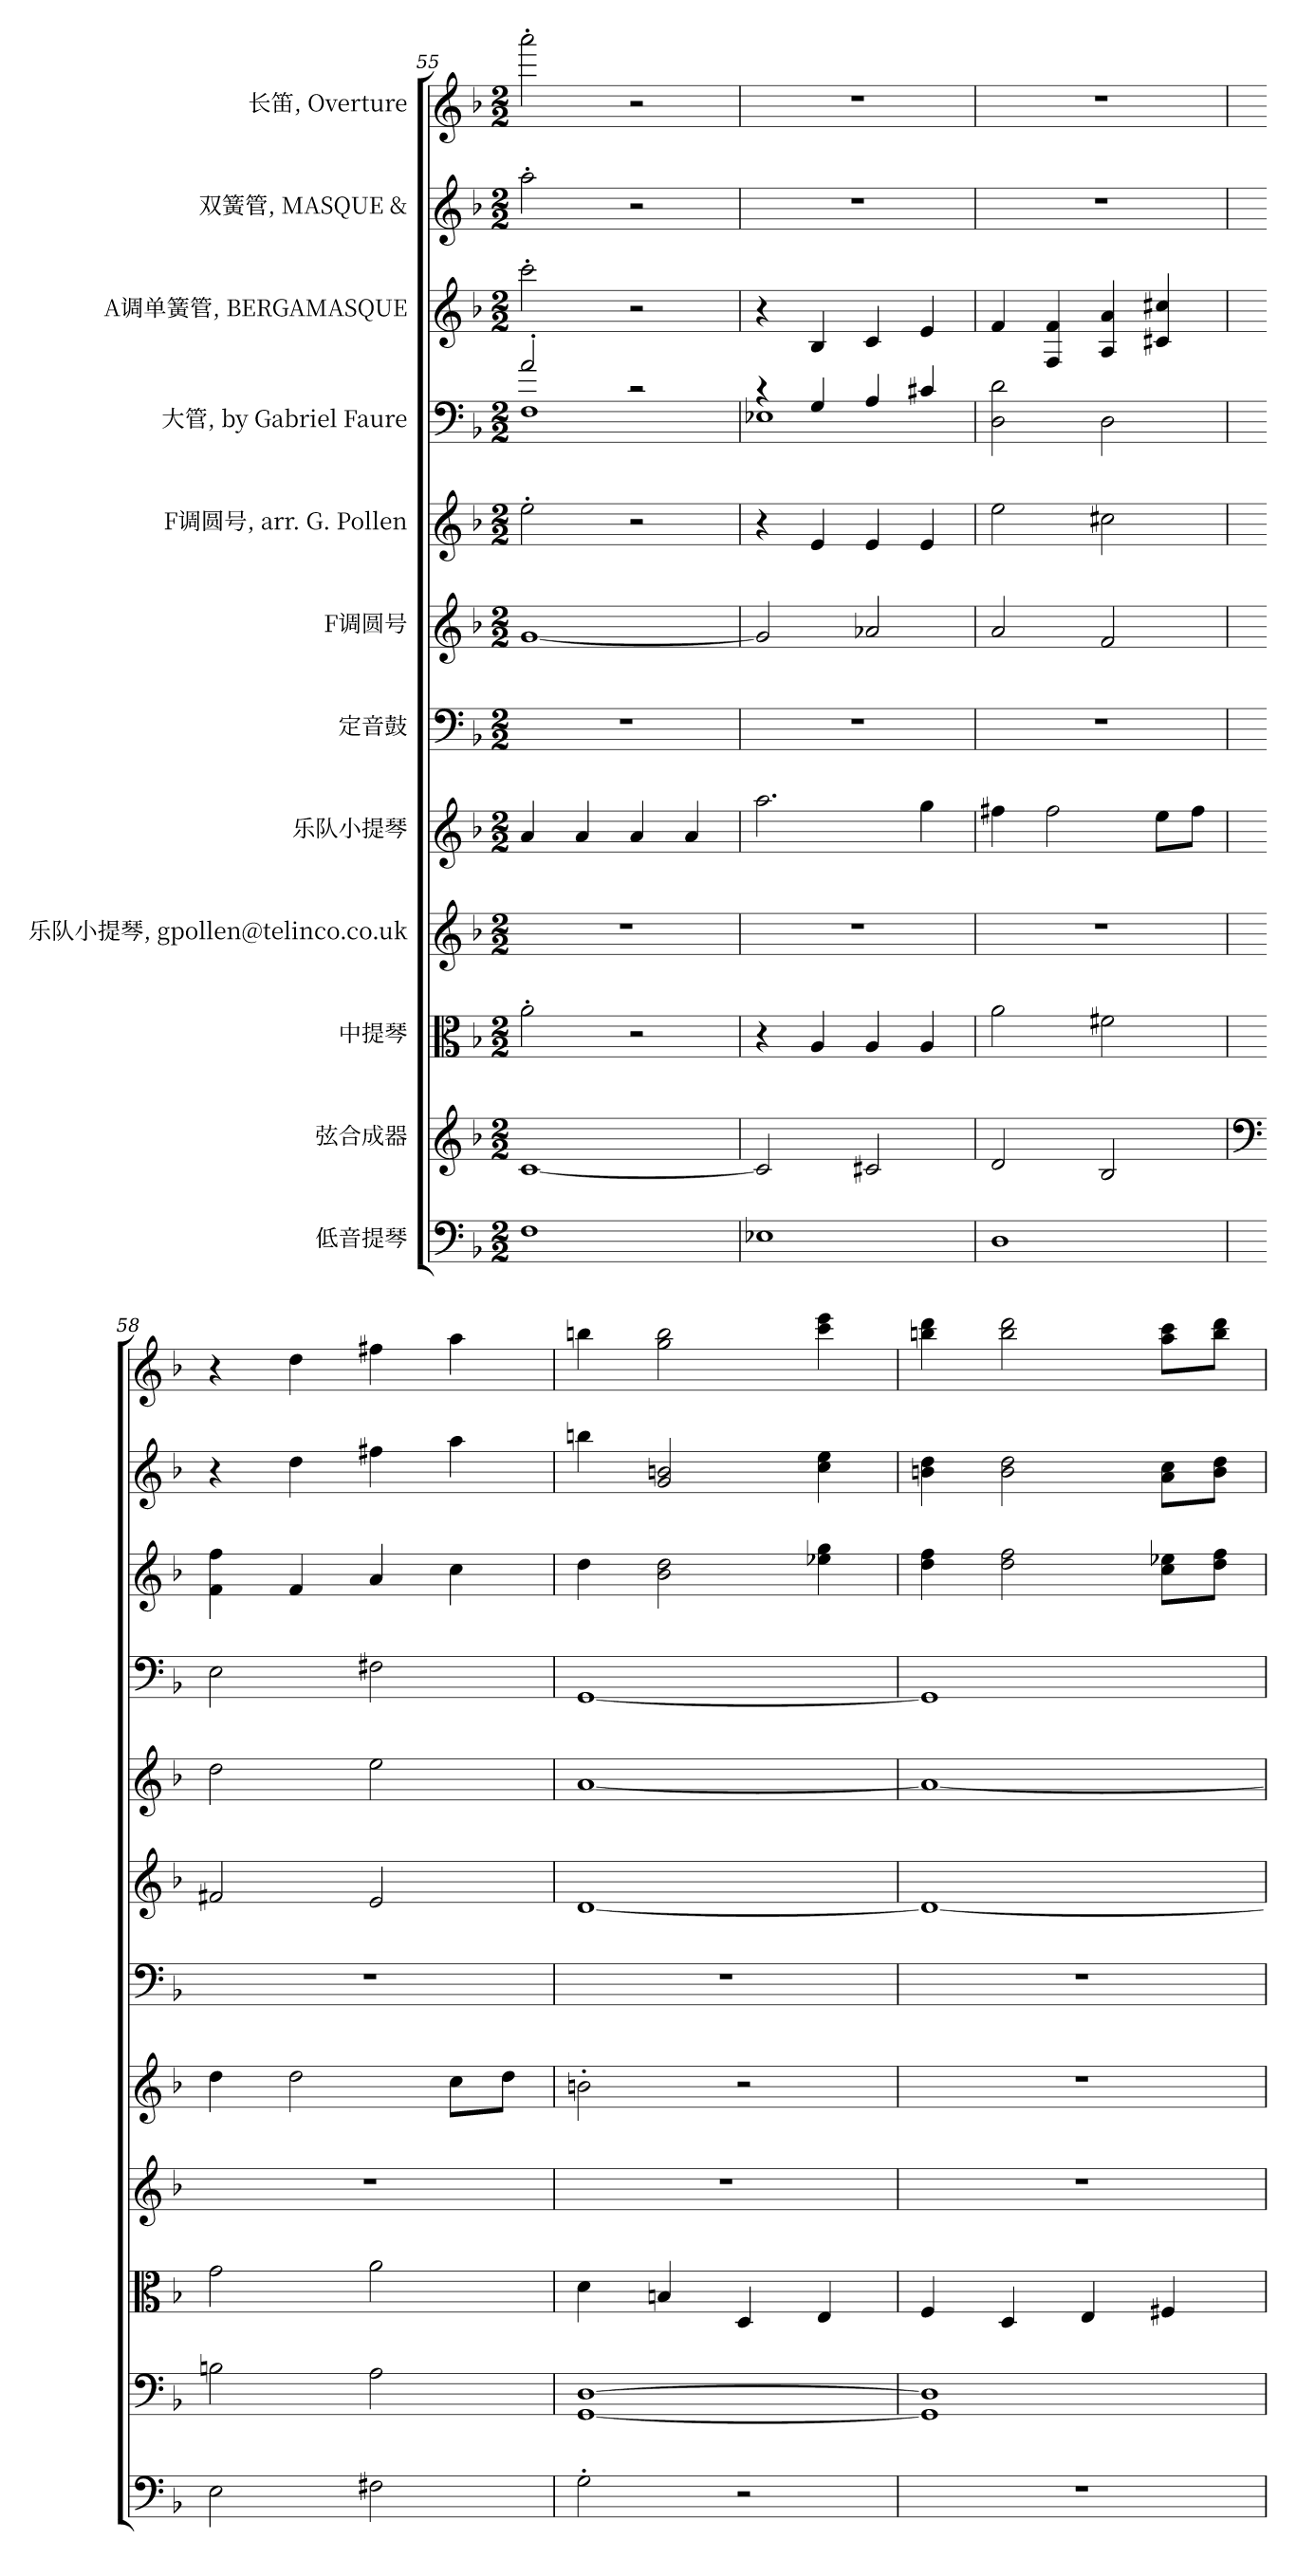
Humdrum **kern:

**kern	**kern	**kern	**kern	**kern	**kern	**kern	**kern	**kern	**kern	**kern	**kern
*part12	*part11	*part10	*part9	*part8	*part7	*part6	*part5	*part4	*part3	*part2	*part1
*staff12	*staff11	*staff10	*staff9	*staff8	*staff7	*staff6	*staff5	*staff4	*staff3	*staff2	*staff1
*I"低音提琴	*I"弦合成器	*I"中提琴	*I"乐队小提琴, gpollen@telinco.co.uk	*I"乐队小提琴	*I"定音鼓	*I"F调圆号	*I"F调圆号, arr. G. Pollen	*I"大管, by Gabriel Faure	*I"A调单簧管, BERGAMASQUE	*I"双簧管, MASQUE &amp;	*I"长笛, Overture
*clefF4	*clefG2	*clefC3	*clefG2	*clefG2	*clefF4	*clefG2	*clefG2	*clefF4	*clefG2	*clefG2	*clefG2
*ITrd7c12	*	*	*	*	*	*ITrd4c7	*ITrd4c7	*	*ITrd2c3	*	*
*k[b-]	*k[b-]	*k[b-]	*k[b-]	*k[b-]	*k[b-]	*k[b-e-]	*k[b-e-]	*k[b-]	*k[f#c#]	*k[b-]	*k[b-]
*M2/2	*M2/2	*M2/2	*M2/2	*M2/2	*M2/2	*M2/2	*M2/2	*M2/2	*M2/2	*M2/2	*M2/2
=55	=55	=55	=55	=55	=55	=55	=55	=55	=55	=55	=55
*	*	*	*	*	*	*	*	*^	*	*	*
1FF	[1c	2a'\	1r	4a/	1r	[1c	2a'\	2a'/	1F	2aa'\	2aa'\	2aaa'\
.	.	.	.	4a/	.	.	.	.	.	.	.	.
.	.	2r	.	4a/	.	.	2r	2r	.	2r	2r	2r
.	.	.	.	4a/	.	.	.	.	.	.	.	.
=56	=56	=56	=56	=56	=56	=56	=56	=56	=56	=56	=56	=56
1EE-X	2c/]	4r	1r	2.aa\	1r	2c/]	4r	4r	1E-X	4r	1r	1r
.	.	4A/	.	.	.	.	4A/	4G/	.	4G/	.	.
.	2c#X/	4A/	.	.	.	2d-X/	4A/	4A/	.	4A/	.	.
.	.	4A/	.	4gg\	.	.	4A/	4c#X/	.	4c#/	.	.
*	*	*	*	*	*	*	*	*v	*v	*	*	*
=57	=57	=57	=57	=57	=57	=57	=57	=57	=57	=57	=57
1DD	2d/	2a\	1r	4ff#X\	1r	2d/	2a\	2D\ 2d\	4d/	1r	1r
.	.	.	.	2ff#\	.	.	.	.	4D/ 4d/	.	.
.	2B-/	2f#X\	.	.	.	2B-/	2f#X\	2D\	4F#/ 4f#/	.	.
.	.	.	.	8ee\L	.	.	.	.	4A#X/ 4a#X/	.	.
.	.	.	.	8ff#\J	.	.	.	.	.	.	.
=58	=58	=58	=58	=58	=58	=58	=58	=58	=58	=58	=58
*	*clefF4	*	*	*	*	*	*	*	*	*	*
2EE\	2Bn\	2g\	1r	4dd\	1r	2Bn/	2g\	2E\	4d\ 4dd\	4r	4r
.	.	.	.	2dd\	.	.	.	.	4d/	4dd\	4dd\
2FF#X\	2A\	2a\	.	.	.	2A/	2a\	2F#X\	4f#/	4ff#X\	4ff#X\
.	.	.	.	8cc\L	.	.	.	.	4a\	4aa\	4aa\
.	.	.	.	8dd\J	.	.	.	.	.	.	.
=59	=59	=59	=59	=59	=59	=59	=59	=59	=59	=59	=59
2GG'\	[1GG [1D	4d\	1r	2bn'\	1r	[1G	[1d	[1GG	4b\	4bbn\	4bbn\
.	.	4Bn/	.	.	.	.	.	.	2g\ 2b\	2g/ 2bn/	2gg\ 2bb\
2r	.	4D/	.	2r	.	.	.	.	.	.	.
.	.	4E/	.	.	.	.	.	.	4ccn\ 4ee\	4cc\ 4ee\	4ccc\ 4eee\
!!LO:PB:g=z
=60	=60	=60	=60	=60	=60	=60	=60	=60	=60	=60	=60
1r	1GG] 1D]	4F/	1r	1r	1r	1G_	1d_	1GG]	4b\ 4dd\	4bn\ 4dd\	4bbn\ 4ddd\
.	.	4D/	.	.	.	.	.	.	2b\ 2dd\	2b\ 2dd\	2bb\ 2ddd\
.	.	4E/	.	.	.	.	.	.	.	.	.
.	.	4F#X/	.	.	.	.	.	.	8a\ 8ccn\L	8a\ 8cc\L	8aa\ 8ccc\L
.	.	.	.	.	.	.	.	.	8b\ 8dd\J	8b\ 8dd\J	8bb\ 8ddd\J
=	=	=	=	=	=	=	=	=	=	=	=
*-	*-	*-	*-	*-	*-	*-	*-	*-	*-	*-	*-
